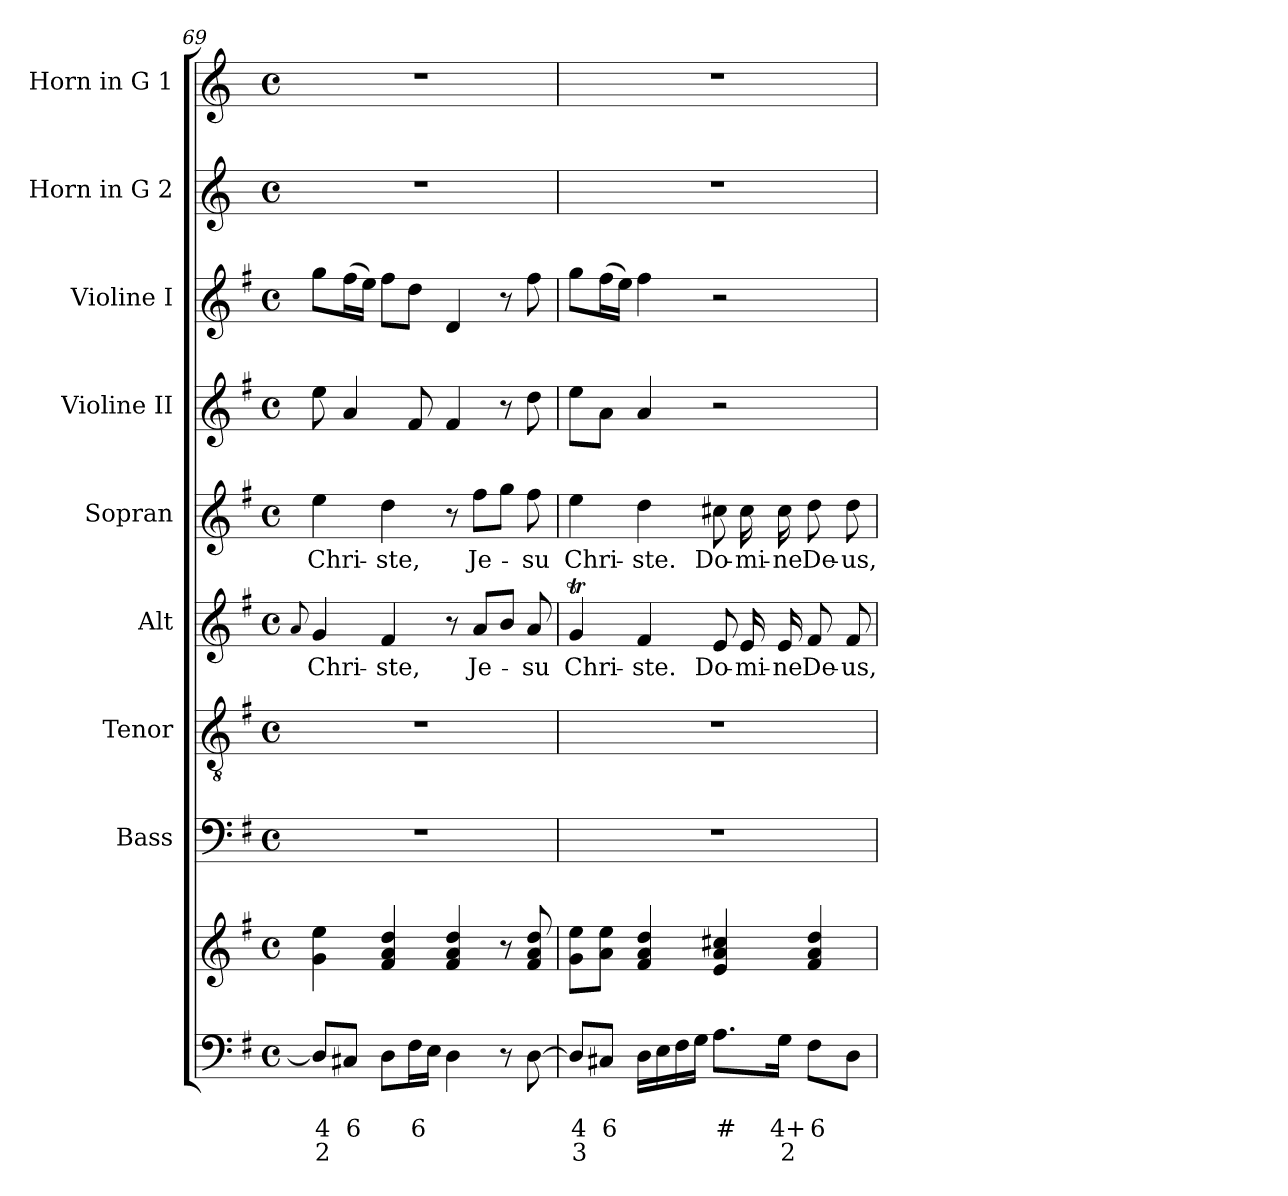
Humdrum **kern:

**kern	**text	**text	**text	**kern	**kern	**kern	**kern	**text	**kern	**text	**kern	**kern	**kern	**kern
*part9	*part9	*part9	*part9	*part9	*part8	*part7	*part6	*part6	*part5	*part5	*part4	*part3	*part2	*part1
*staff10	*staff10	*staff10	*staff10	*staff9	*staff8	*staff7	*staff6	*staff6	*staff5	*staff5	*staff4	*staff3	*staff2	*staff1
*	*	*	*	*	*I"Bass	*I"Tenor	*I"Alt	*	*I"Sopran	*	*I"Violine II	*I"Violine I	*I"Horn in G 2	*I"Horn in G 1
*	*	*	*	*	*I'B.	*I'T.	*I'A.	*	*I'S.	*	*I'Vl. II	*I'Vl. I	*	*
*clefF4	*	*	*	*clefG2	*clefF4	*clefGv2	*clefG2	*	*clefG2	*	*clefG2	*clefG2	*clefG2	*clefG2
*	*	*	*	*	*	*	*	*	*	*	*	*	*ITrd3c5	*ITrd3c5
*k[f#]	*	*	*	*k[f#]	*k[f#]	*k[f#]	*k[f#]	*	*k[f#]	*	*k[f#]	*k[f#]	*k[f#]	*k[f#]
*G:	*	*	*	*G:	*G:	*G:	*G:	*	*G:	*	*G:	*G:	*G:	*G:
*M4/4	*	*	*	*M4/4	*M4/4	*M4/4	*M4/4	*	*M4/4	*	*M4/4	*M4/4	*M4/4	*M4/4
*met(c)	*	*	*	*met(c)	*met(c)	*met(c)	*met(c)	*	*met(c)	*	*met(c)	*met(c)	*met(c)	*met(c)
=69	=69	=69	=69	=69	=69	=69	=69	=69	=69	=69	=69	=69	=69	=69
.	.	.	.	.	.	.	8qqa/	.	.	.	.	.	.	.
!	!	!LO:LY:b	!LO:LY:b	!	!	!	!	!LO:LY:b	!	!LO:LY:b	!	!	!	!
8D/L]	.	4	2	4g\ 4ee\	1r	1r	4g/	Chri-	4ee\	Chri-	8ee\	8gg\L	1r	1r
!	!	!LO:LY:b	!	!	!	!	!	!	!	!	!	!	!	!
8C#X/J	.	6	.	.	.	.	.	.	.	.	4a/	(>16ff#\L	.	.
.	.	.	.	.	.	.	.	.	.	.	.	16ee\JJ)	.	.
!	!	!	!	!	!	!	!	!LO:LY:b	!	!LO:LY:b	!	!	!	!
8D\L	.	.	.	4f#/ 4a/ 4dd/	.	.	4f#/	-ste,	4dd\	-ste,	.	8ff#\L	.	.
!	!	!LO:LY:b	!	!	!	!	!	!	!	!	!	!	!	!
16F#\L	.	6	.	.	.	.	.	.	.	.	8f#/	8dd\J	.	.
16E\JJ	.	.	.	.	.	.	.	.	.	.	.	.	.	.
4D\	.	.	.	4f#/ 4a/ 4dd/	.	.	8r	.	8r	.	4f#/	4d/	.	.
!	!	!	!	!	!	!	!	!LO:LY:b	!	!LO:LY:b	!	!	!	!
.	.	.	.	.	.	.	8a/L	Je-	8ff#\L	Je-	.	.	.	.
8r	.	.	.	8r	.	.	8b/J	.	8gg\J	.	8r	8r	.	.
!	!	!	!	!	!	!	!	!LO:LY:b	!	!LO:LY:b	!	!	!	!
[8D\	.	.	.	8f#/ 8a/ 8dd/	.	.	8a/	-su	8ff#\	-su	8dd\	8ff#\	.	.
=70	=70	=70	=70	=70	=70	=70	=70	=70	=70	=70	=70	=70	=70	=70
!	!	!LO:LY:b	!LO:LY:b	!	!	!	!	!LO:LY:b	!	!LO:LY:b	!	!	!	!
8D/L]	.	4	3	8g\ 8ee\L	1r	1r	4gT/	Chri-	4ee\	Chri-	8ee\L	8gg\L	1r	1r
!	!	!LO:LY:b	!	!	!	!	!	!	!	!	!	!	!	!
8C#X/J	.	6	.	8a\ 8ee\J	.	.	.	.	.	.	8a\J	(>16ff#\L	.	.
.	.	.	.	.	.	.	.	.	.	.	.	16ee\JJ)	.	.
!	!	!	!	!	!	!	!	!LO:LY:b	!	!LO:LY:b	!	!	!	!
16D\LL	.	.	.	4f#/ 4a/ 4dd/	.	.	4f#/	-ste.	4dd\	-ste.	4a/	4ff#\	.	.
16E\	.	.	.	.	.	.	.	.	.	.	.	.	.	.
16F#\	.	.	.	.	.	.	.	.	.	.	.	.	.	.
16G\JJ	.	.	.	.	.	.	.	.	.	.	.	.	.	.
!	!	!LO:LY:b	!	!	!	!	!	!LO:LY:b	!	!LO:LY:b	!	!	!	!
8.A\L	.	#	.	4e/ 4a/ 4cc#X/	.	.	8e/	Do-	8cc#X\	Do-	2r	2r	.	.
!	!	!	!	!	!	!	!	!LO:LY:b	!	!LO:LY:b	!	!	!	!
.	.	.	.	.	.	.	16e/	-mi-	16cc#\	-mi-	.	.	.	.
!	!	!LO:LY:b	!LO:LY:b	!	!	!	!	!LO:LY:b	!	!LO:LY:b	!	!	!	!
16G\Jk	.	4+	2	.	.	.	16e/	-ne	16cc#\	-ne	.	.	.	.
!	!	!LO:LY:b	!	!	!	!	!	!LO:LY:b	!	!LO:LY:b	!	!	!	!
8F#\L	.	6	.	4f#/ 4a/ 4dd/	.	.	8f#/	De-	8dd\	De-	.	.	.	.
!	!	!LO:LY:b	!	!	!	!	!	!LO:LY:b	!	!LO:LY:b	!	!	!	!
8D\J	.	_	.	.	.	.	8f#/	-us,	8dd\	-us,	.	.	.	.
=	=	=	=	=	=	=	=	=	=	=	=	=	=	=
*-	*-	*-	*-	*-	*-	*-	*-	*-	*-	*-	*-	*-	*-	*-
